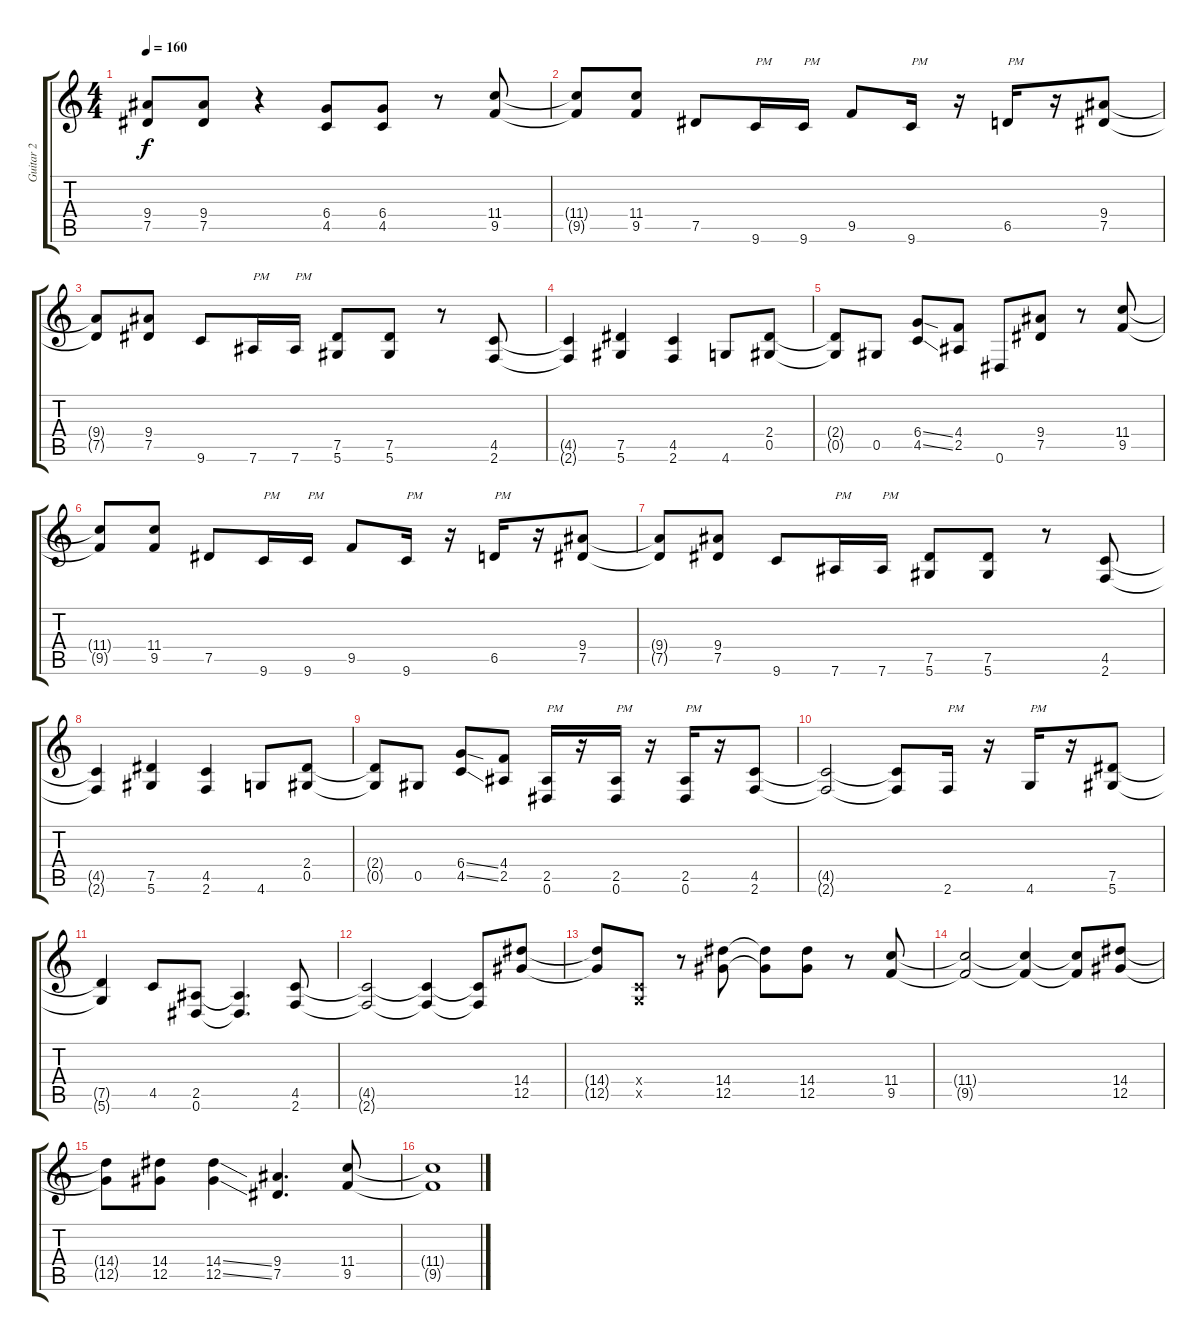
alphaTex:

\track ("Guitar 2" "Guitar 2") {instrument distortionguitar}
\staff {score tabs}
\tuning (Eb4 Bb3 Gb3 Db3 Ab2 Eb2) {hide}
\ts (4 4)
\tempo 160
\clef g2
\ks c
(9.4 7.5).8{dy f} (9.4 7.5).8 r.4 (6.4 4.5).8 (6.4 4.5).8 r.8 (11.4 9.5).8 |
(11.4{t} 9.5{t}).8 (11.4 9.5).8 7.5.8 9.6.16{txt "PM"} 9.6.16{txt "PM"} 9.5.8 9.6.16{txt "PM"} r.16 6.5.16{txt "PM"} r.16 (9.4 7.5).8 |
(9.4{t} 7.5{t}).8 (9.4 7.5).8 9.6.8 7.6.16{txt "PM"} 7.6.16{txt "PM"} (7.5 5.6).8 (7.5 5.6).8 r.8 (4.5 2.6).8 |
(4.5{t} 2.6{t}).4 (7.5 5.6).4 (4.5 2.6).4 4.6.8 (2.4 0.5).8 |
(2.4{t} 0.5{t}).8 0.5.8 (6.4{ss} 4.5{ss}).8 (4.4 2.5).8 0.6.8 (9.4 7.5).8 r.8 (11.4 9.5).8 |
(11.4{t} 9.5{t}).8 (11.4 9.5).8 7.5.8 9.6.16{txt "PM"} 9.6.16{txt "PM"} 9.5.8 9.6.16{txt "PM"} r.16 6.5.16{txt "PM"} r.16 (9.4 7.5).8 |
(9.4{t} 7.5{t}).8 (9.4 7.5).8 9.6.8 7.6.16{txt "PM"} 7.6.16{txt "PM"} (7.5 5.6).8 (7.5 5.6).8 r.8 (4.5 2.6).8 |
(4.5{t} 2.6{t}).4 (7.5 5.6).4 (4.5 2.6).4 4.6.8 (2.4 0.5).8 |
(2.4{t} 0.5{t}).8 0.5.8 (6.4{ss} 4.5{ss}).8 (4.4 2.5).8 (2.5 0.6).16{txt "PM"} r.16 (2.5 0.6).16{txt "PM"} r.16 (2.5 0.6).16{txt "PM"} r.16 (4.5 2.6).8 |
(4.5{t} 2.6{t}).2 (4.5{t} 2.6{t}).8 2.6.16{txt "PM"} r.16 4.6.16{txt "PM"} r.16 (7.5 5.6).8 |
(7.5{t} 5.6{t}).4 4.5.8 (2.5 0.6).8 (2.5{t} 0.6{t}).4{d} (4.5 2.6).8 |
(4.5{t} 2.6{t}).2 (4.5{t} 2.6{t}).4 (4.5{t} 2.6{t}).8 (14.4 12.5).8 |
(14.4{t} 12.5{t}).8 (-1.4{x} -1.5{x}).8 r.8 (14.4 12.5).8 (14.4{t} 12.5{t}).8 (14.4 12.5).8 r.8 (11.4 9.5).8 |
(11.4{t} 9.5{t}).2 (11.4{t} 9.5{t}).4 (11.4{t} 9.5{t}).8 (14.4 12.5).8 |
(14.4{t} 12.5{t}).8 (14.4 12.5).8 (14.4{ss} 12.5{ss}).4 (9.4 7.5).4{d} (11.4 9.5).8 |
(11.4{t} 9.5{t}).1
